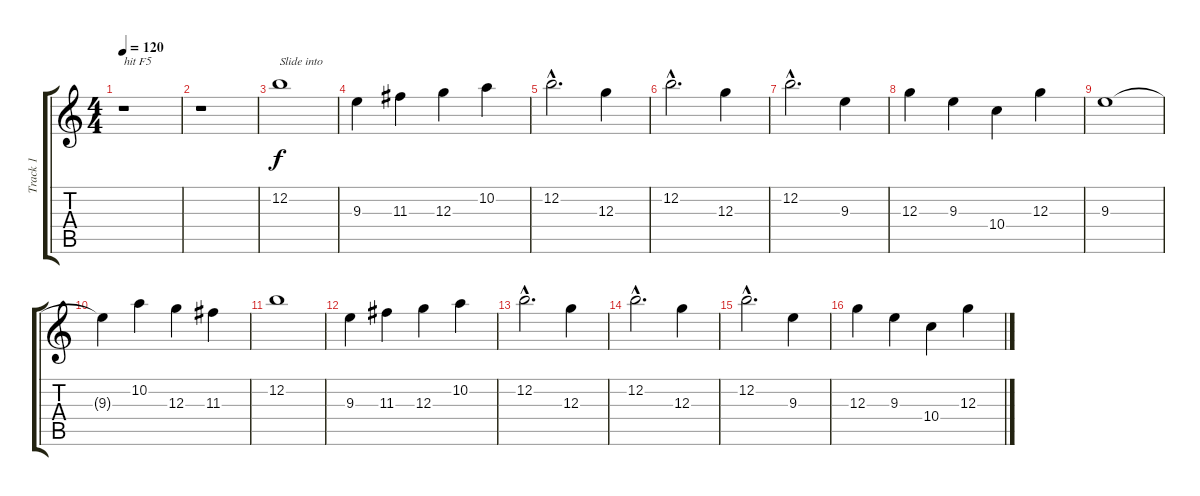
\track ("Track 1" "Track 1") {instrument distortionguitar}
\staff {score tabs}
\tuning (E4 B3 G3 D3 A2 E2) {hide}
\ts (4 4)
\tempo 120
\clef g2
\ks c
r.1{txt "hit F5" dy f instrument distortionguitar} |
r.1 |
12.2.1{txt "Slide into"} |
9.3.4 11.3.4 12.3.4 10.2.4 |
12.2{hac}.2{d} 12.3.4 |
12.2{hac}.2{d} 12.3.4 |
12.2{hac}.2{d} 9.3.4 |
12.3.4 9.3.4 10.4.4 12.3.4 |
9.3.1 |
9.3{t}.4 10.2.4 12.3.4 11.3.4 |
12.2.1 |
9.3.4 11.3.4 12.3.4 10.2.4 |
12.2{hac}.2{d} 12.3.4 |
12.2{hac}.2{d} 12.3.4 |
12.2{hac}.2{d} 9.3.4 |
12.3.4 9.3.4 10.4.4 12.3.4
